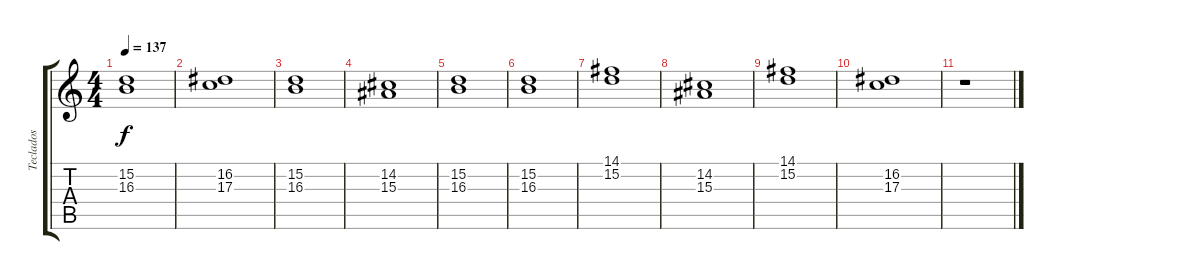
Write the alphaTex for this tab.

\track ("Teclados" "Teclados") {instrument stringensemble1}
\staff {score tabs}
\tuning (E4 B3 G3 D3 A2 E2) {hide}
\ts (4 4)
\tempo 137
\clef g2
\ks c
(15.2 16.3).1{dy f} |
(16.2 17.3).1 |
(15.2 16.3).1 |
(14.2 15.3).1 |
(15.2 16.3).1 |
(15.2 16.3).1 |
(14.1 15.2).1 |
(14.2 15.3).1 |
(14.1 15.2).1 |
(16.2 17.3).1 |
r.1
